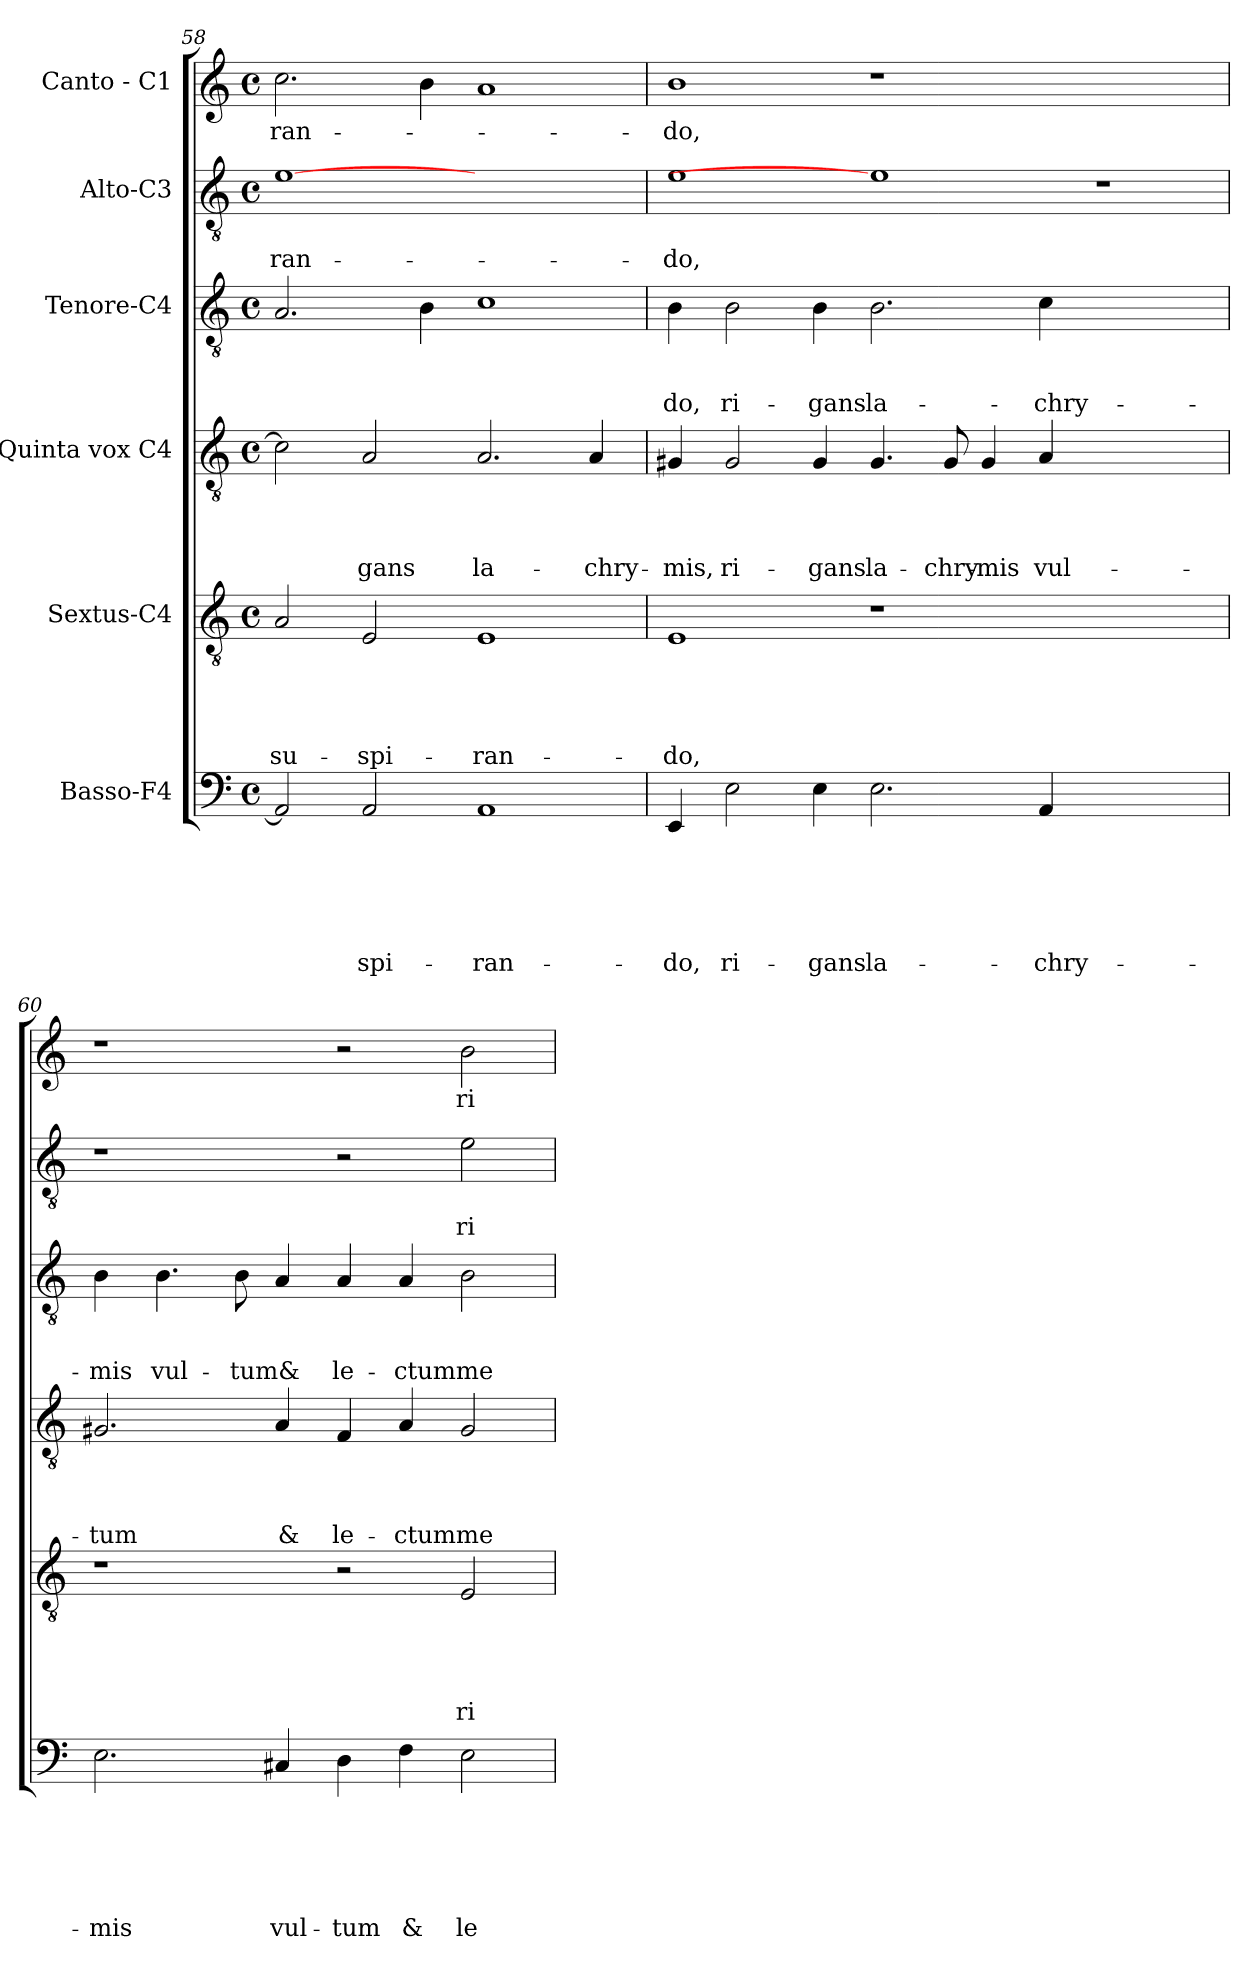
**kern	**text	**text	**text	**text	**text	**text	**kern	**text	**text	**text	**text	**text	**kern	**text	**text	**text	**text	**kern	**text	**text	**text	**kern	**text	**text	**kern	**text
*part6	*part6	*part6	*part6	*part6	*part6	*part6	*part5	*part5	*part5	*part5	*part5	*part5	*part4	*part4	*part4	*part4	*part4	*part3	*part3	*part3	*part3	*part2	*part2	*part2	*part1	*part1
*staff6	*staff6	*staff6	*staff6	*staff6	*staff6	*staff6	*staff5	*staff5	*staff5	*staff5	*staff5	*staff5	*staff4	*staff4	*staff4	*staff4	*staff4	*staff3	*staff3	*staff3	*staff3	*staff2	*staff2	*staff2	*staff1	*staff1
*I"Basso-F4	*	*	*	*	*	*	*I"Sextus-C4	*	*	*	*	*	*I"Quinta vox C4	*	*	*	*	*I"Tenore-C4	*	*	*	*I"Alto-C3	*	*	*I"Canto - C1	*
*clefF4	*	*	*	*	*	*	*clefGv2	*	*	*	*	*	*clefGv2	*	*	*	*	*clefGv2	*	*	*	*clefGv2	*	*	*clefG2	*
*k[]	*	*	*	*	*	*	*k[]	*	*	*	*	*	*k[]	*	*	*	*	*k[]	*	*	*	*k[]	*	*	*k[]	*
*C:	*	*	*	*	*	*	*C:	*	*	*	*	*	*C:	*	*	*	*	*C:	*	*	*	*C:	*	*	*C:	*
*M4/4	*	*	*	*	*	*	*M4/4	*	*	*	*	*	*M4/4	*	*	*	*	*M4/4	*	*	*	*M4/4	*	*	*M4/4	*
*met(c)	*	*	*	*	*	*	*met(c)	*	*	*	*	*	*met(c)	*	*	*	*	*met(c)	*	*	*	*met(c)	*	*	*met(c)	*
=58	=58	=58	=58	=58	=58	=58	=58	=58	=58	=58	=58	=58	=58	=58	=58	=58	=58	=58	=58	=58	=58	=58	=58	=58	=58	=58
!	!	!	!	!	!	!	!	!	!	!	!	!LO:LY:b	!	!	!	!	!	!	!	!	!	!	!	!LO:LY:b	!	!LO:LY:b
2AA/]	.	.	.	.	.	.	2A/	.	.	.	.	su-	2c\]	.	.	.	.	2.A/	.	.	.	[1e	.	-ran-	2.cc\	-ran-
!	!	!	!	!	!	!LO:LY:b	!	!	!	!	!	!LO:LY:b	!	!	!	!	!LO:LY:b	!	!	!	!	!	!	!	!	!
2AA/	.	.	.	.	.	-spi-	2E/	.	.	.	.	-spi-	2A/	.	.	.	-gans	.	.	.	.	.	.	.	.	.
.	.	.	.	.	.	.	.	.	.	.	.	.	.	.	.	.	.	4B\	.	.	.	.	.	.	4b\	.
!	!	!	!	!	!	!LO:LY:b	!	!	!	!	!	!LO:LY:b	!	!	!	!	!LO:LY:b	!	!	!	!	!	!	!	!	!
1AA	.	.	.	.	.	-ran-	1E	.	.	.	.	-ran-	2.A/	.	.	.	la-	1c	.	.	.	1ryy	.	.	1a	.
!	!	!	!	!	!	!	!	!	!	!	!	!	!	!	!	!	!LO:LY:b	!	!	!	!	!	!	!	!	!
.	.	.	.	.	.	.	.	.	.	.	.	.	4A/	.	.	.	-chry-	.	.	.	.	.	.	.	.	.
=59	=59	=59	=59	=59	=59	=59	=59	=59	=59	=59	=59	=59	=59	=59	=59	=59	=59	=59	=59	=59	=59	=59	=59	=59	=59	=59
!	!	!	!	!	!	!LO:LY:b	!	!	!	!	!	!LO:LY:b	!	!	!	!	!LO:LY:b	!	!	!	!LO:LY:b	!	!	!LO:LY:b	!	!LO:LY:b
4EE/	.	.	.	.	.	-do,	1E	.	.	.	.	-do,	4G#X/	.	.	.	-mis,	4B\	.	.	-do,	1e	.	-do,	1b	-do,
!	!	!	!	!	!	!LO:LY:b	!	!	!	!	!	!	!	!	!	!	!LO:LY:b	!	!	!	!LO:LY:b	!	!	!	!	!
2E\	.	.	.	.	.	ri-	.	.	.	.	.	.	2G#/	.	.	.	ri-	2B\	.	.	ri-	.	.	.	.	.
!	!	!	!	!	!	!LO:LY:b	!	!	!	!	!	!	!	!	!	!	!LO:LY:b	!	!	!	!LO:LY:b	!	!	!	!	!
4E\	.	.	.	.	.	-gans	.	.	.	.	.	.	4G#/	.	.	.	-gans	4B\	.	.	-gans	.	.	.	.	.
!	!	!	!	!	!	!LO:LY:b	!	!	!	!	!	!	!	!	!	!	!LO:LY:b	!	!	!	!LO:LY:b	!	!	!	!	!
2.E\	.	.	.	.	.	la-	1r	.	.	.	.	.	4.G#/	.	.	.	la-	2.B\	.	.	la-	1e]	.	.	1r	.
!	!	!	!	!	!	!	!	!	!	!	!	!	!	!	!	!	!LO:LY:b	!	!	!	!	!	!	!	!	!
.	.	.	.	.	.	.	.	.	.	.	.	.	8G#/	.	.	.	-chry-	.	.	.	.	.	.	.	.	.
!	!	!	!	!	!	!	!	!	!	!	!	!	!	!	!	!	!LO:LY:b	!	!	!	!	!	!	!	!	!
.	.	.	.	.	.	.	.	.	.	.	.	.	4G#/	.	.	.	-mis	.	.	.	.	.	.	.	.	.
!	!	!	!	!	!	!LO:LY:b	!	!	!	!	!	!	!	!	!	!	!LO:LY:b	!	!	!	!LO:LY:b	!	!	!	!	!
4AA/	.	.	.	.	.	-chry-	.	.	.	.	.	.	4A/	.	.	.	vul-	4c\	.	.	-chry-	.	.	.	.	.
1ryy	.	.	.	.	.	.	1ryy	.	.	.	.	.	1ryy	.	.	.	.	1ryy	.	.	.	1r	.	.	1ryy	.
!!LO:PB:g=z
=60	=60	=60	=60	=60	=60	=60	=60	=60	=60	=60	=60	=60	=60	=60	=60	=60	=60	=60	=60	=60	=60	=60	=60	=60	=60	=60
!	!	!	!	!	!	!LO:LY:b	!	!	!	!	!	!	!	!	!	!	!LO:LY:b	!	!	!	!LO:LY:b	!	!	!	!	!
2.E\	.	.	.	.	.	-mis	1r	.	.	.	.	.	2.G#X/	.	.	.	-tum	4B\	.	.	-mis	1r	.	.	1r	.
!	!	!	!	!	!	!	!	!	!	!	!	!	!	!	!	!	!	!	!	!	!LO:LY:b	!	!	!	!	!
.	.	.	.	.	.	.	.	.	.	.	.	.	.	.	.	.	.	4.B\	.	.	vul-	.	.	.	.	.
!	!	!	!	!	!	!	!	!	!	!	!	!	!	!	!	!	!	!	!	!	!LO:LY:b	!	!	!	!	!
.	.	.	.	.	.	.	.	.	.	.	.	.	.	.	.	.	.	8B\	.	.	-tum&	.	.	.	.	.
!	!	!	!	!	!	!LO:LY:b	!	!	!	!	!	!	!	!	!	!	!LO:LY:b	!	!	!	!	!	!	!	!	!
4C#X/	.	.	.	.	.	vul-	.	.	.	.	.	.	4A/	.	.	.	&	4A/	.	.	.	.	.	.	.	.
!	!	!	!	!	!	!LO:LY:b	!	!	!	!	!	!	!	!	!	!	!LO:LY:b	!	!	!	!LO:LY:b	!	!	!	!	!
4D\	.	.	.	.	.	-tum	2r	.	.	.	.	.	4F/	.	.	.	le-	4A/	.	.	le-	2r	.	.	2r	.
!	!	!	!	!	!	!LO:LY:b	!	!	!	!	!	!	!	!	!	!	!LO:LY:b	!	!	!	!LO:LY:b	!	!	!	!	!
4F\	.	.	.	.	.	&	.	.	.	.	.	.	4A/	.	.	.	-ctumme-	4A/	.	.	-ctumme-	.	.	.	.	.
!	!	!	!	!	!	!LO:LY:b	!	!	!	!	!	!LO:LY:b	!	!	!	!	!	!	!	!	!	!	!	!LO:LY:b	!	!LO:LY:b
2E\	.	.	.	.	.	le-	2E/	.	.	.	.	ri-	2G#/	.	.	.	.	2B\	.	.	.	2e\	.	ri-	2b\	ri-
=	=	=	=	=	=	=	=	=	=	=	=	=	=	=	=	=	=	=	=	=	=	=	=	=	=	=
*-	*-	*-	*-	*-	*-	*-	*-	*-	*-	*-	*-	*-	*-	*-	*-	*-	*-	*-	*-	*-	*-	*-	*-	*-	*-	*-
